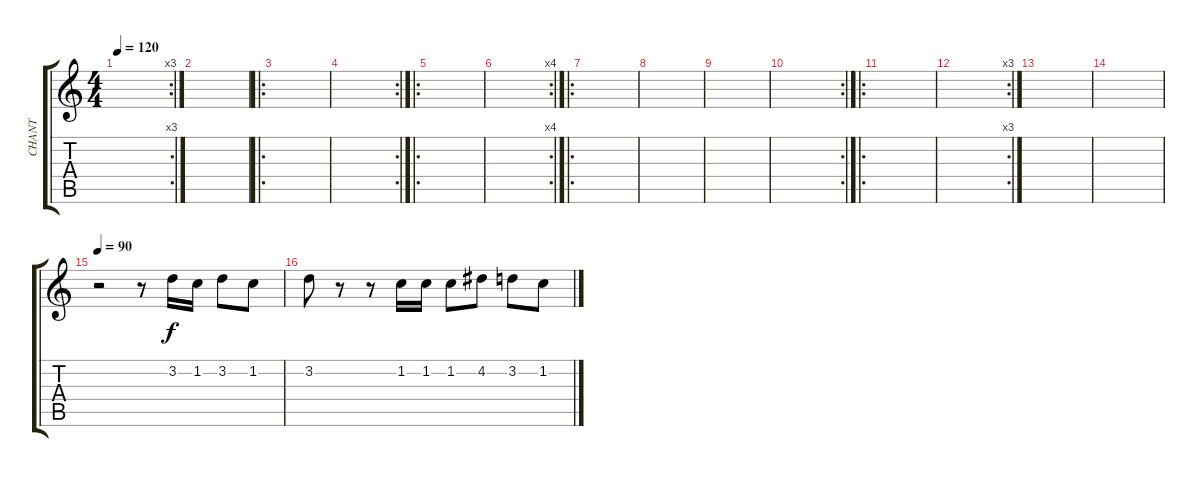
\track ("CHANT" "CHANT") {instrument acousticguitarnylon}
\staff {score tabs}
\tuning (E4 B3 G3 D3 A2 E2) {hide}
\rc 3
\ts (4 4)
\tempo 120
\clef g2
\ks c
|
|
\ro
|
\rc 2
|
\ro
|
\rc 4
|
\ro
|
|
|
\rc 2
|
\ro
|
\rc 3
|
|
|
\tempo 90
r.2 r.8 3.2.16 1.2.16 3.2.8 1.2.8 |
3.2.8 r.8 r.8 1.2.16 1.2.16 1.2.8 4.2.8 3.2.8 1.2.8
